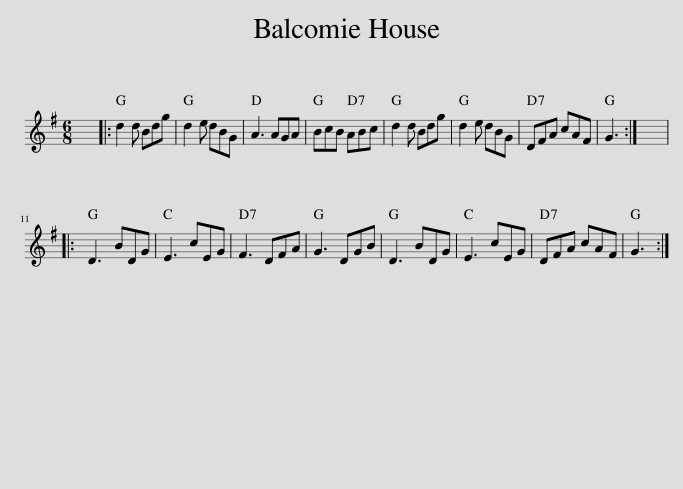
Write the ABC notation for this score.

X:1
L:1/8
M:6/8
I:linebreak $
K:G
V:1 treble
V:1
 x6 |: d2 d Bdg | d2 e dBG | A3 AGA | BcB ABc | %5
 d2 d Bdg | d2 e dBG | DFA cAF | G3 :| x6 |:$ %10
 D3 BDG | E3 cEG | F3 DFA | G3 DGB | D3 BDG | %15
 E3 cEG | DFA cAF | G3 :| %18
